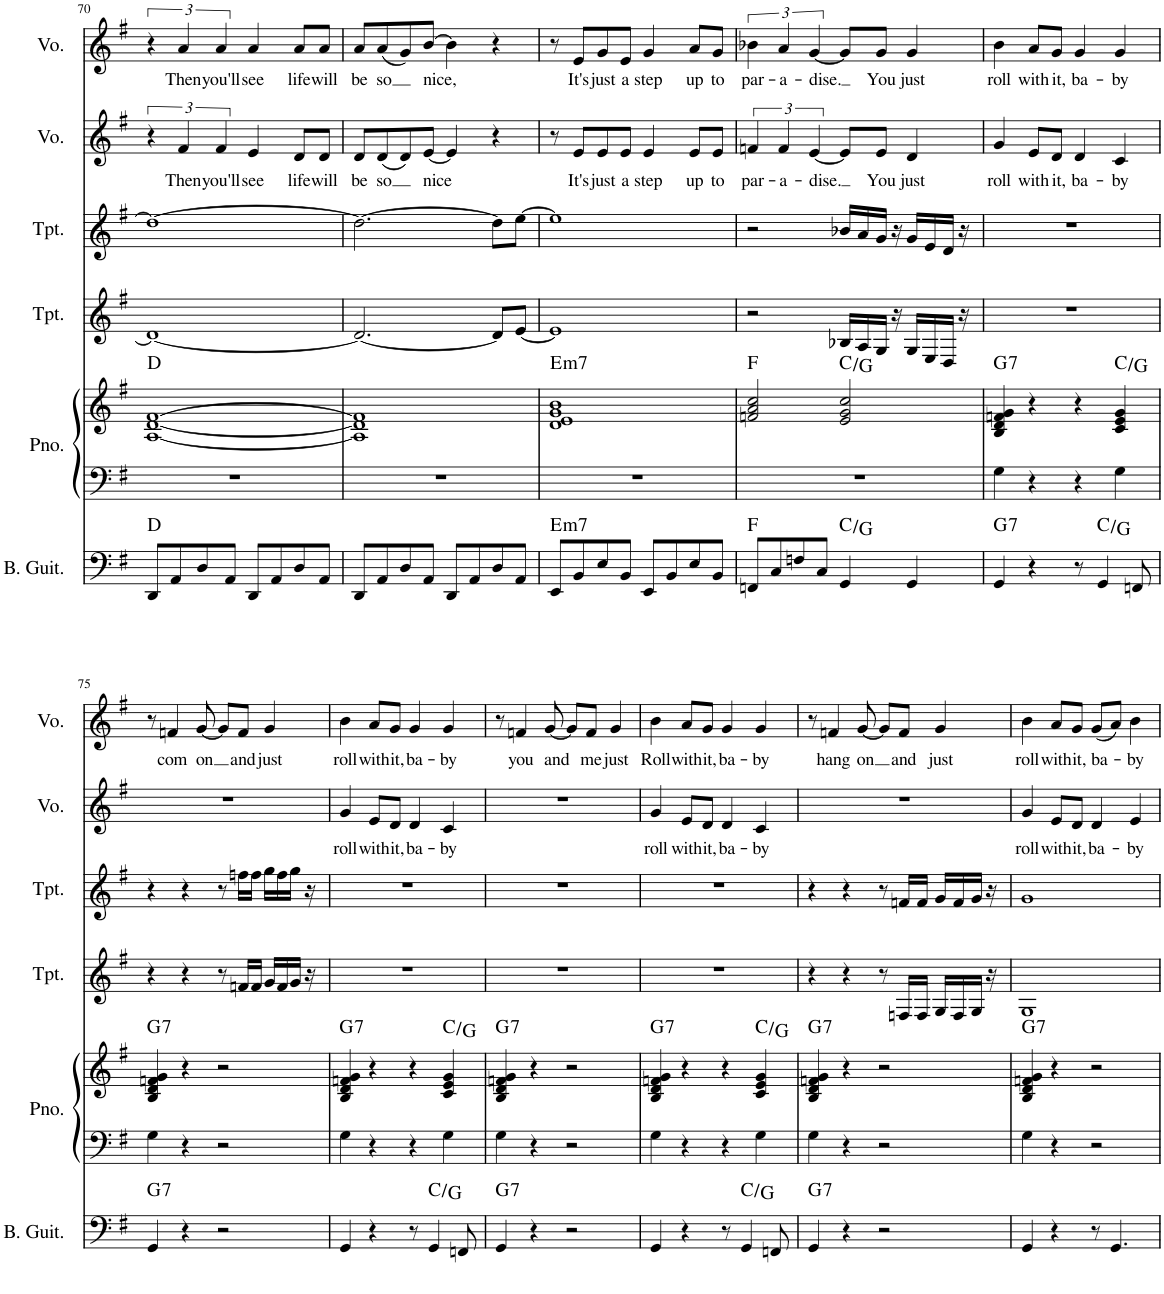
**kern	**harte	**kern	**kern	**harte	**kern	**kern	**kern	**text	**kern	**text
*part6	*part6	*part5	*part5	*part5	*part4	*part3	*part2	*part2	*part1	*part1
*staff7	*	*staff6	*staff5	*	*staff4	*staff3	*staff2	*staff2	*staff1	*staff1
*I"Bass Guitar	*	*I"Piano	*	*	*I"Trumpet	*I"Trumpet	*I"Voice	*	*I"Voice	*
*I'B. Guit.	*	*I'Pno.	*	*	*I'Tpt.	*I'Tpt.	*I'Vo.	*	*I'Vo.	*
!!LO:PB:g=z
*clefF4	*	*clefF4	*clefG2	*	*clefG2	*clefG2	*clefG2	*	*clefG2	*
*Trd7c12	*	*	*	*	*Trd1c2	*Trd1c2	*	*	*	*
*k[f#]	*	*k[f#]	*k[f#]	*	*k[f#]	*k[f#]	*k[f#]	*	*k[f#]	*
*M4/4	*	*M4/4	*M4/4	*	*M4/4	*M4/4	*M4/4	*	*M4/4	*
=70	=70	=70	=70	=70	=70	=70	=70	=70	=70	=70
8DD/L	D:maj	1r	[1A [1d [1f#	D:maj	1d_	1dd_	6r	.	6r	.
8AA/	.	.	.	.	.	.	.	.	.	.
!	!	!	!	!	!	!	!	!LO:LY:b	!	!LO:LY:b
.	.	.	.	.	.	.	6f#/	Then	6a/	Then
8D/	.	.	.	.	.	.	.	.	.	.
!	!	!	!	!	!	!	!	!LO:LY:b	!	!LO:LY:b
.	.	.	.	.	.	.	6f#/	you'll	6a/	you'll
8AA/J	.	.	.	.	.	.	.	.	.	.
!	!	!	!	!	!	!	!	!LO:LY:b	!	!LO:LY:b
8DD/L	.	.	.	.	.	.	4e/	see	4a/	see
8AA/	.	.	.	.	.	.	.	.	.	.
!	!	!	!	!	!	!	!	!LO:LY:b	!	!LO:LY:b
8D/	.	.	.	.	.	.	8d/L	life	8a/L	life
!	!	!	!	!	!	!	!	!LO:LY:b	!	!LO:LY:b
8AA/J	.	.	.	.	.	.	8d/J	will	8a/J	will
=71	=71	=71	=71	=71	=71	=71	=71	=71	=71	=71
!	!	!	!	!	!	!	!	!LO:LY:b	!	!LO:LY:b
8DD/L	.	1r	1A] 1d] 1f#]	.	2.d/_	2.dd\_	8d/L	be	8a/L	be
!	!	!	!	!	!	!	!	!LO:LY:b	!	!LO:LY:b
8AA/	.	.	.	.	.	.	(8d/	-so	(8a/	-so
8D/	.	.	.	.	.	.	8d/)	.	8g/)	.
!	!	!	!	!	!	!	!	!LO:LY:b	!	!LO:LY:b
8AA/J	.	.	.	.	.	.	[8e/J	nice	[8b/J	nice,
8DD/L	.	.	.	.	.	.	4e/]	.	4b\]	.
8AA/	.	.	.	.	.	.	.	.	.	.
8D/	.	.	.	.	8d/L]	8dd\L]	4r	.	4r	.
8AA/J	.	.	.	.	[8e/J	[8ee\J	.	.	.	.
=72	=72	=72	=72	=72	=72	=72	=72	=72	=72	=72
!	!LO:H:kt=m7	!	!	!LO:H:kt=m7	!	!	!	!	!	!
8EE/L	E:min7	1r	1d 1e 1g 1b	E:min7	1e]	1ee]	8r	.	8r	.
!	!	!	!	!	!	!	!	!LO:LY:b	!	!LO:LY:b
8BB/	.	.	.	.	.	.	8e/L	It's	8e/L	It's
!	!	!	!	!	!	!	!	!LO:LY:b	!	!LO:LY:b
8E/	.	.	.	.	.	.	8e/	just	8g/	just
!	!	!	!	!	!	!	!	!LO:LY:b	!	!LO:LY:b
8BB/J	.	.	.	.	.	.	8e/J	a	8e/J	a
!	!	!	!	!	!	!	!	!LO:LY:b	!	!LO:LY:b
8EE/L	.	.	.	.	.	.	4e/	step	4g/	step
8BB/	.	.	.	.	.	.	.	.	.	.
!	!	!	!	!	!	!	!	!LO:LY:b	!	!LO:LY:b
8E/	.	.	.	.	.	.	8e/L	up	8a/L	up
!	!	!	!	!	!	!	!	!LO:LY:b	!	!LO:LY:b
8BB/J	.	.	.	.	.	.	8e/J	to	8g/J	to
=73	=73	=73	=73	=73	=73	=73	=73	=73	=73	=73
!	!	!	!	!	!	!	!	!LO:LY:b	!	!LO:LY:b
8FFn/L	F:maj	1r	2fn/ 2a/ 2cc/	F:maj	2r	2r	6fn/	par-	6b-X\	par-
8C/	.	.	.	.	.	.	.	.	.	.
!	!	!	!	!	!	!	!	!LO:LY:b	!	!LO:LY:b
.	.	.	.	.	.	.	6f/	-a-	6a/	-a-
8Fn/	.	.	.	.	.	.	.	.	.	.
!	!	!	!	!	!	!	!	!LO:LY:b	!	!LO:LY:b
.	.	.	.	.	.	.	[6e/	-dise.	[6g/	-dise.
8C/J	.	.	.	.	.	.	.	.	.	.
4GG/	C:maj/5	.	2e/ 2g/ 2cc/	C:maj/5	16B-X/LL	16b-X/LL	8e/L]	.	8g/L]	.
.	.	.	.	.	16A/	16a/	.	.	.	.
!	!	!	!	!	!	!	!	!LO:LY:b	!	!LO:LY:b
.	.	.	.	.	16G/JJ	16g/JJ	8e/J	You	8g/J	You
.	.	.	.	.	16r	16r	.	.	.	.
!	!	!	!	!	!	!	!	!LO:LY:b	!	!LO:LY:b
4GG/	.	.	.	.	16G/LL	16g/LL	4d/	just	4g/	just
.	.	.	.	.	16E/	16e/	.	.	.	.
.	.	.	.	.	16D/JJ	16d/JJ	.	.	.	.
.	.	.	.	.	16r	16r	.	.	.	.
=74	=74	=74	=74	=74	=74	=74	=74	=74	=74	=74
!	!LO:H:kt=7	!	!	!LO:H:kt=7	!	!	!	!LO:LY:b	!	!LO:LY:b
4GG/	G:7	4G\	4B/ 4d/ 4fn/ 4g/	G:7	1r	1r	4g/	roll	4b\	roll
!	!	!	!	!	!	!	!	!LO:LY:b	!	!LO:LY:b
4r	.	4r	4r	.	.	.	8e/L	with	8a/L	with
!	!	!	!	!	!	!	!	!LO:LY:b	!	!LO:LY:b
.	.	.	.	.	.	.	8d/J	it,	8g/J	it,
!	!	!	!	!	!	!	!	!LO:LY:b	!	!LO:LY:b
8r	.	4r	4r	.	.	.	4d/	ba-	4g/	ba-
4GG/	C:maj/5	.	.	.	.	.	.	.	.	.
!	!	!	!	!	!	!	!	!LO:LY:b	!	!LO:LY:b
.	.	4G\	4c/ 4e/ 4g/	C:maj/5	.	.	4c/	-by	4g/	-by
8FFn/	.	.	.	.	.	.	.	.	.	.
!!LO:LB:g=z
=75	=75	=75	=75	=75	=75	=75	=75	=75	=75	=75
!	!LO:H:kt=7	!	!	!LO:H:kt=7	!	!	!	!	!	!
4GG/	G:7	4G\	4B/ 4d/ 4fn/ 4g/	G:7	4r	4r	1r	.	8r	.
!	!	!	!	!	!	!	!	!	!	!LO:LY:b
.	.	.	.	.	.	.	.	.	4fn/	com
4r	.	4r	4r	.	4r	4r	.	.	.	.
!	!	!	!	!	!	!	!	!	!	!LO:LY:b
.	.	.	.	.	.	.	.	.	[8g/	on
2r	.	2r	2r	.	8r	8r	.	.	8g/L]	.
!	!	!	!	!	!	!	!	!	!	!LO:LY:b
.	.	.	.	.	16fn/LL	16ffn\LL	.	.	8f/J	and
.	.	.	.	.	16f/JJ	16ff\JJ	.	.	.	.
!	!	!	!	!	!	!	!	!	!	!LO:LY:b
.	.	.	.	.	16g/LL	16gg\LL	.	.	4g/	just
.	.	.	.	.	16f/	16ff\	.	.	.	.
.	.	.	.	.	16g/JJ	16gg\JJ	.	.	.	.
.	.	.	.	.	16r	16r	.	.	.	.
=76	=76	=76	=76	=76	=76	=76	=76	=76	=76	=76
!	!	!	!	!LO:H:kt=7	!	!	!	!LO:LY:b	!	!LO:LY:b
4GG/	.	4G\	4B/ 4d/ 4fn/ 4g/	G:7	1r	1r	4g/	roll	4b\	roll
!	!	!	!	!	!	!	!	!LO:LY:b	!	!LO:LY:b
4r	.	4r	4r	.	.	.	8e/L	with	8a/L	with
!	!	!	!	!	!	!	!	!LO:LY:b	!	!LO:LY:b
.	.	.	.	.	.	.	8d/J	it,	8g/J	it,
!	!	!	!	!	!	!	!	!LO:LY:b	!	!LO:LY:b
8r	.	4r	4r	.	.	.	4d/	ba-	4g/	ba-
4GG/	C:maj/5	.	.	.	.	.	.	.	.	.
!	!	!	!	!	!	!	!	!LO:LY:b	!	!LO:LY:b
.	.	4G\	4c/ 4e/ 4g/	C:maj/5	.	.	4c/	-by	4g/	-by
8FFn/	.	.	.	.	.	.	.	.	.	.
=77	=77	=77	=77	=77	=77	=77	=77	=77	=77	=77
!	!LO:H:kt=7	!	!	!LO:H:kt=7	!	!	!	!	!	!
4GG/	G:7	4G\	4B/ 4d/ 4fn/ 4g/	G:7	1r	1r	1r	.	8r	.
!	!	!	!	!	!	!	!	!	!	!LO:LY:b
.	.	.	.	.	.	.	.	.	4fn/	you
4r	.	4r	4r	.	.	.	.	.	.	.
!	!	!	!	!	!	!	!	!	!	!LO:LY:b
.	.	.	.	.	.	.	.	.	[8g/	and
2r	.	2r	2r	.	.	.	.	.	8g/L]	.
!	!	!	!	!	!	!	!	!	!	!LO:LY:b
.	.	.	.	.	.	.	.	.	8f/J	me
!	!	!	!	!	!	!	!	!	!	!LO:LY:b
.	.	.	.	.	.	.	.	.	4g/	just
=78	=78	=78	=78	=78	=78	=78	=78	=78	=78	=78
!	!	!	!	!LO:H:kt=7	!	!	!	!LO:LY:b	!	!LO:LY:b
4GG/	.	4G\	4B/ 4d/ 4fn/ 4g/	G:7	1r	1r	4g/	roll	4b\	Roll
!	!	!	!	!	!	!	!	!LO:LY:b	!	!LO:LY:b
4r	.	4r	4r	.	.	.	8e/L	with	8a/L	with
!	!	!	!	!	!	!	!	!LO:LY:b	!	!LO:LY:b
.	.	.	.	.	.	.	8d/J	it,	8g/J	it,
!	!	!	!	!	!	!	!	!LO:LY:b	!	!LO:LY:b
8r	.	4r	4r	.	.	.	4d/	ba-	4g/	ba-
4GG/	C:maj/5	.	.	.	.	.	.	.	.	.
!	!	!	!	!	!	!	!	!LO:LY:b	!	!LO:LY:b
.	.	4G\	4c/ 4e/ 4g/	C:maj/5	.	.	4c/	-by	4g/	-by
8FFn/	.	.	.	.	.	.	.	.	.	.
=79	=79	=79	=79	=79	=79	=79	=79	=79	=79	=79
!	!LO:H:kt=7	!	!	!LO:H:kt=7	!	!	!	!	!	!
4GG/	G:7	4G\	4B/ 4d/ 4fn/ 4g/	G:7	4r	4r	1r	.	8r	.
!	!	!	!	!	!	!	!	!	!	!LO:LY:b
.	.	.	.	.	.	.	.	.	4fn/	hang
4r	.	4r	4r	.	4r	4r	.	.	.	.
!	!	!	!	!	!	!	!	!	!	!LO:LY:b
.	.	.	.	.	.	.	.	.	[8g/	on
2r	.	2r	2r	.	8r	8r	.	.	8g/L]	.
!	!	!	!	!	!	!	!	!	!	!LO:LY:b
.	.	.	.	.	16Fn/LL	16fn/LL	.	.	8f/J	and
.	.	.	.	.	16F/JJ	16f/JJ	.	.	.	.
!	!	!	!	!	!	!	!	!	!	!LO:LY:b
.	.	.	.	.	16G/LL	16g/LL	.	.	4g/	just
.	.	.	.	.	16F/	16f/	.	.	.	.
.	.	.	.	.	16G/JJ	16g/JJ	.	.	.	.
.	.	.	.	.	16r	16r	.	.	.	.
=80	=80	=80	=80	=80	=80	=80	=80	=80	=80	=80
!	!	!	!	!LO:H:kt=7	!	!	!	!LO:LY:b	!	!LO:LY:b
4GG/	.	4G\	4B/ 4d/ 4fn/ 4g/	G:7	1G	1g	4g/	roll	4b\	roll
!	!	!	!	!	!	!	!	!LO:LY:b	!	!LO:LY:b
4r	.	4r	4r	.	.	.	8e/L	with	8a/L	with
!	!	!	!	!	!	!	!	!LO:LY:b	!	!LO:LY:b
.	.	.	.	.	.	.	8d/J	it,	8g/J	it,
!	!	!	!	!	!	!	!	!LO:LY:b	!	!LO:LY:b
8r	.	2r	2r	.	.	.	4d/	ba-	(8g/L	ba-
4.GG/	.	.	.	.	.	.	.	.	8a/J)	.
!	!	!	!	!	!	!	!	!LO:LY:b	!	!LO:LY:b
.	.	.	.	.	.	.	4e/	-by	4b\	-by
=	=	=	=	=	=	=	=	=	=	=
*-	*-	*-	*-	*-	*-	*-	*-	*-	*-	*-
